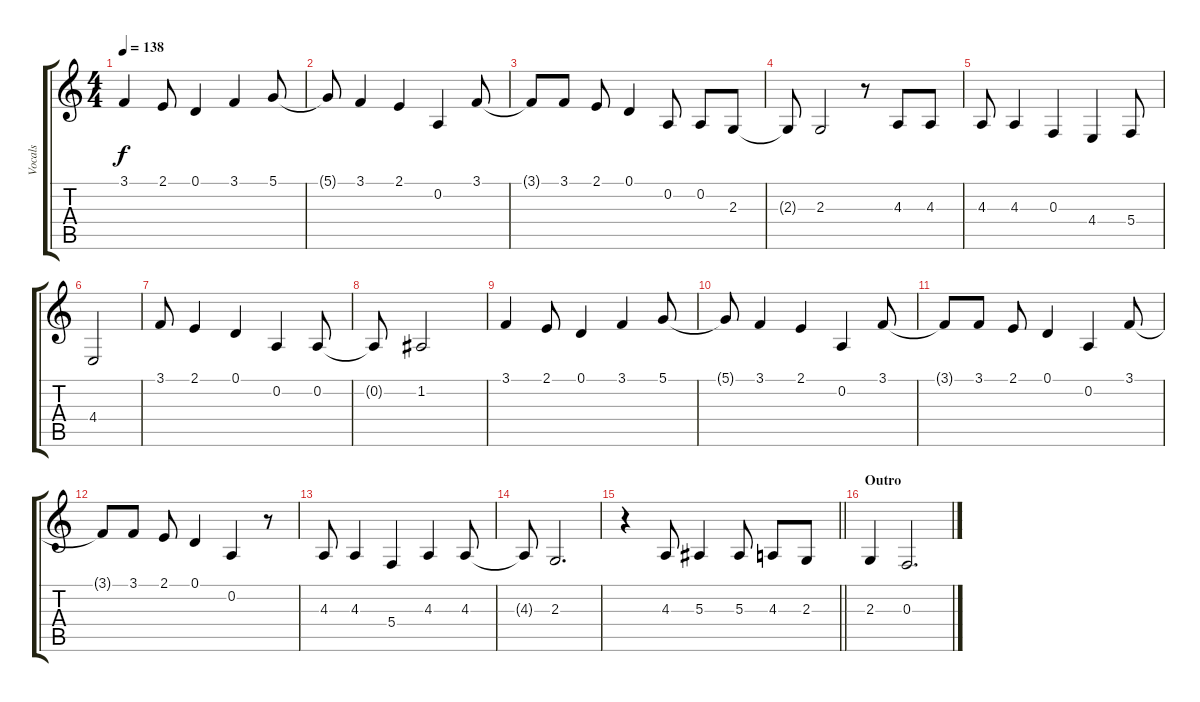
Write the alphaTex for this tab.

\track ("Vocals" "Vocals") {instrument trumpet}
\staff {score tabs}
\tuning (D4 A3 F3 C3 G2 D2) {hide}
\ts (4 4)
\tempo 138
\clef g2
\ks c
3.1.4{dy f} 2.1.8 0.1.4 3.1.4 5.1.8 |
5.1{t}.8 3.1.4 2.1.4 0.2.4 3.1.8 |
3.1{t}.8 3.1.8 2.1.8 0.1.4 0.2.8 0.2.8 2.3.8 |
2.3{t}.8 2.3.2 r.8 4.3.8 4.3.8 |
4.3.8 4.3.4 0.3.4 4.4.4 5.4.8 |
4.4.2 |
3.1.8 2.1.4 0.1.4 0.2.4 0.2.8 |
0.2{t}.8 1.2.2 |
3.1.4 2.1.8 0.1.4 3.1.4 5.1.8 |
5.1{t}.8 3.1.4 2.1.4 0.2.4 3.1.8 |
3.1{t}.8 3.1.8 2.1.8 0.1.4 0.2.4 3.1.8 |
3.1{t}.8 3.1.8 2.1.8 0.1.4 0.2.4 r.8 |
4.3.8 4.3.4 5.4.4 4.3.4 4.3.8 |
4.3{t}.8 2.3.2{d} |
\barLineRight lightlight
r.4 4.3.8 5.3.4 5.3.8 4.3.8 2.3.8 |
\section ("" "Outro")
2.3.4 0.3.2{d}
